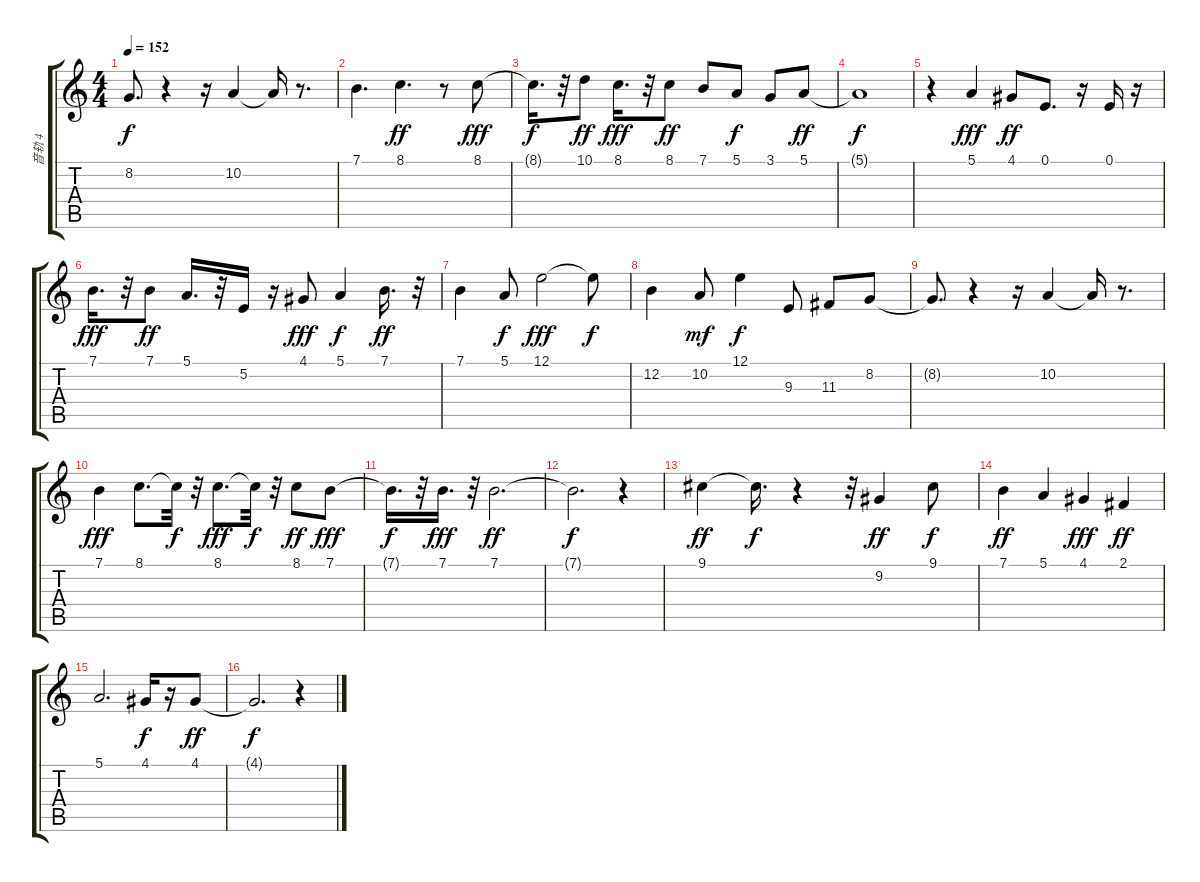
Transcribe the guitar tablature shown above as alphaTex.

\track ("音轨 4" "音轨 4") {instrument electricgrandpiano}
\staff {score tabs}
\tuning (E4 B3 G3 D3 A2 E2) {hide}
\ts (4 4)
\tempo 152
\clef g2
\ks c
8.2{t}.8{d dy f} r.4 r.16 10.2.4 10.2{t}.16 r.8{d} |
7.1.4{d} 8.1.4{d dy ff} r.8 8.1.8{dy fff} |
8.1{t}.16{d dy f} r.32 10.1.8{dy ff} 8.1.16{d dy fff} r.32 8.1.8{dy ff} 7.1.8 5.1.8{dy f} 3.1.8 5.1.8{dy ff} |
5.1{t}.1{dy f} |
r.4 5.1.4{dy fff} 4.1.8{dy ff} 0.1.8{d} r.16 0.1.16 r.16 |
7.1.16{d dy fff} r.32 7.1.8{dy ff} 5.1.16{d} r.32 5.2.16 r.16 4.1.8{dy fff} 5.1.4{dy f} 7.1.16{d dy ff} r.32 |
7.1.4 5.1.8{dy f} 12.1.2{dy fff} 12.1{t}.8{dy f} |
12.2.4 10.2.8{dy mf} 12.1.4{dy f} 9.3.8 11.3.8 8.2.8 |
8.2{t}.8{d} r.4 r.16 10.2.4 10.2{t}.16 r.8{d} |
7.1.4{dy fff} 8.1.8{d} 8.1{t}.32{dy f} r.32 8.1.8{d dy fff} 8.1{t}.32{dy f} r.32 8.1.8{dy ff} 7.1.8{dy fff} |
7.1{t}.16{d dy f} r.32 7.1.16{d dy fff} r.32 7.1.2{d dy ff} |
7.1{t}.2{d dy f} r.4 |
9.1.4{dy ff} 9.1{t}.16{d dy f} r.4 r.32 9.2.4{dy ff} 9.1.8{dy f} |
7.1.4{dy ff} 5.1.4 4.1.4{dy fff} 2.1.4{dy ff} |
5.1.2{d} 4.1.16{dy f} r.16 4.1.8{dy ff} |
4.1{t}.2{d dy f} r.4
